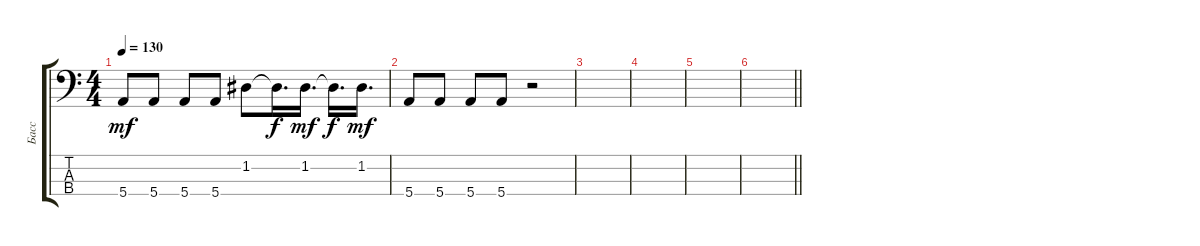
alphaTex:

\track ("Басс" "Басс") {instrument electricbassfinger}
\staff {score tabs}
\tuning (G2 D2 A1 E1) {hide}
\ts (4 4)
\tempo 130
\clef f4
\ks c
5.4.8{dy mf} 5.4.8 5.4.8 5.4.8 1.2.8 1.2{t}.16{d dy f} 1.2.16{d dy mf} 1.2{t}.16{d dy f} 1.2.16{d dy mf} |
5.4.8 5.4.8 5.4.8 5.4.8 r.2 |
|
|
|
\barLineRight lightlight
